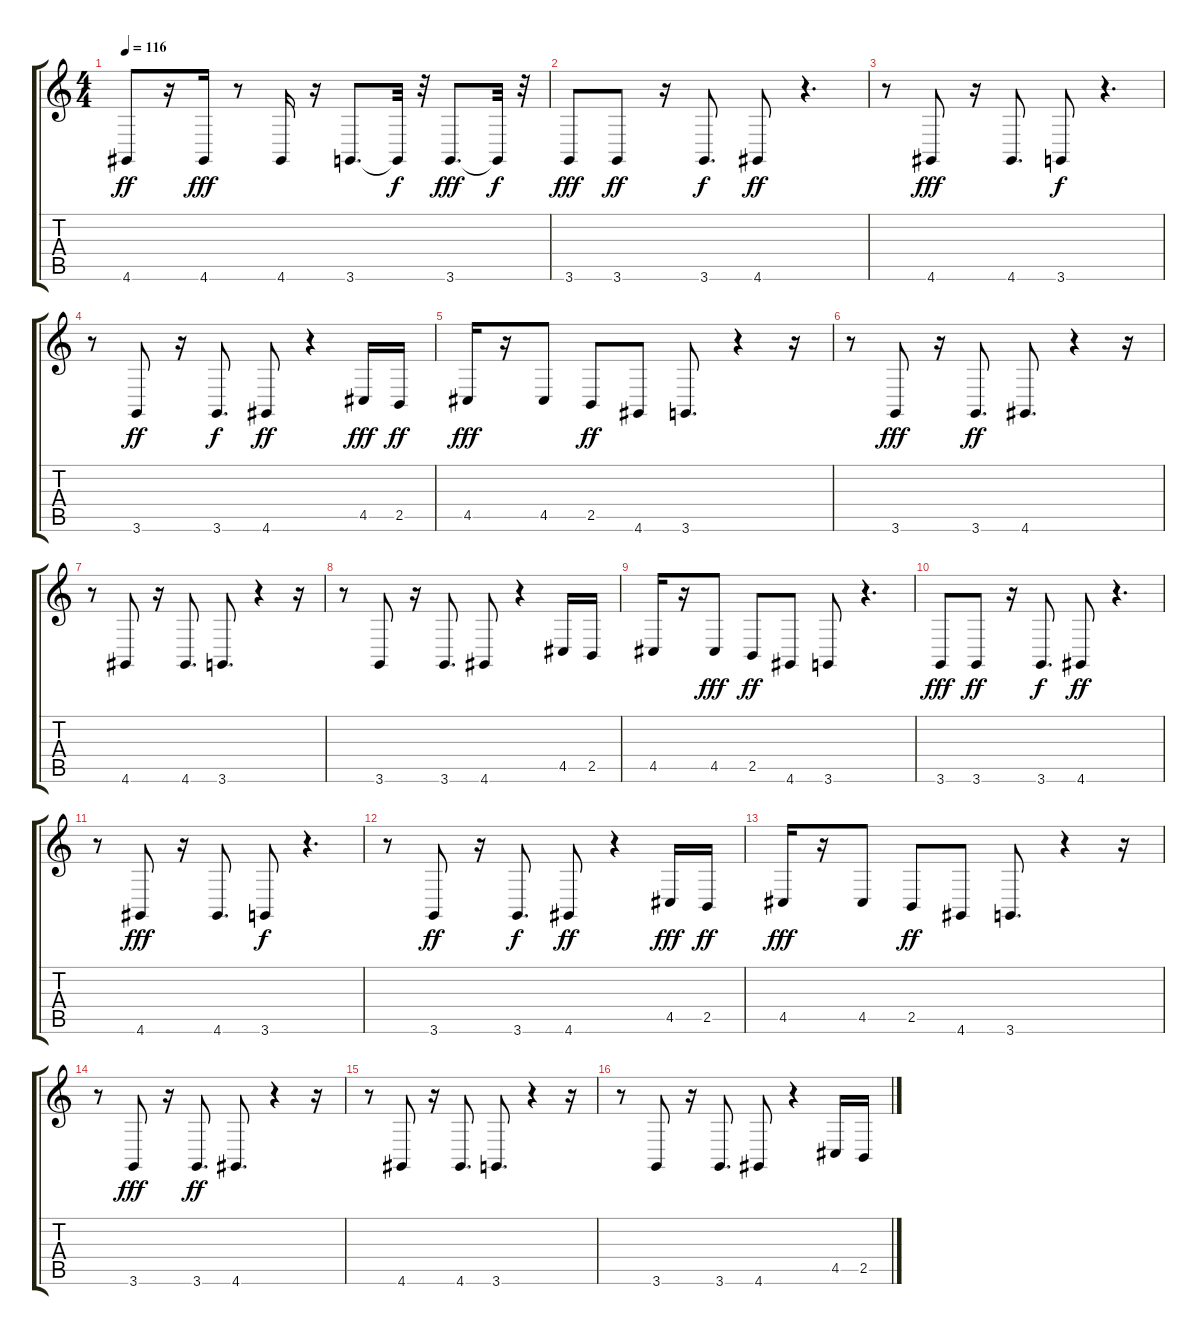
\track "" {instrument synthbrass1}
\staff {score tabs}
\tuning (E4 B3 G3 D3 A2 E2) {hide}
\ts (4 4)
\tempo 116
\clef g2
\ks c
4.6.8{dy ff} r.16 4.6.16{dy fff} r.8 4.6.16 r.16 3.6.8{d} 3.6{t}.32{dy f} r.32 3.6.8{d dy fff} 3.6{t}.32{dy f} r.32 |
3.6.8{dy fff} 3.6.8{dy ff} r.16 3.6.8{d dy f} 4.6.8{dy ff} r.4{d} |
r.8 4.6.8{dy fff} r.16 4.6.8{d} 3.6.8{dy f} r.4{d} |
r.8 3.6.8{dy ff} r.16 3.6.8{d dy f} 4.6.8{dy ff} r.4 4.5.16{dy fff} 2.5.16{dy ff} |
4.5.16{dy fff} r.16 4.5.8 2.5.8{dy ff} 4.6.8 3.6.8{d} r.4 r.16 |
r.8 3.6.8{dy fff} r.16 3.6.8{d dy ff} 4.6.8{d} r.4 r.16 |
r.8 4.6.8 r.16 4.6.8{d} 3.6.8{d} r.4 r.16 |
r.8 3.6.8 r.16 3.6.8{d} 4.6.8 r.4 4.5.16 2.5.16 |
4.5.16 r.16 4.5.8{dy fff} 2.5.8{dy ff} 4.6.8 3.6.8 r.4{d} |
3.6.8{dy fff} 3.6.8{dy ff} r.16 3.6.8{d dy f} 4.6.8{dy ff} r.4{d} |
r.8 4.6.8{dy fff} r.16 4.6.8{d} 3.6.8{dy f} r.4{d} |
r.8 3.6.8{dy ff} r.16 3.6.8{d dy f} 4.6.8{dy ff} r.4 4.5.16{dy fff} 2.5.16{dy ff} |
4.5.16{dy fff} r.16 4.5.8 2.5.8{dy ff} 4.6.8 3.6.8{d} r.4 r.16 |
r.8 3.6.8{dy fff} r.16 3.6.8{d dy ff} 4.6.8{d} r.4 r.16 |
r.8 4.6.8 r.16 4.6.8{d} 3.6.8{d} r.4 r.16 |
r.8 3.6.8 r.16 3.6.8{d} 4.6.8 r.4 4.5.16 2.5.16
